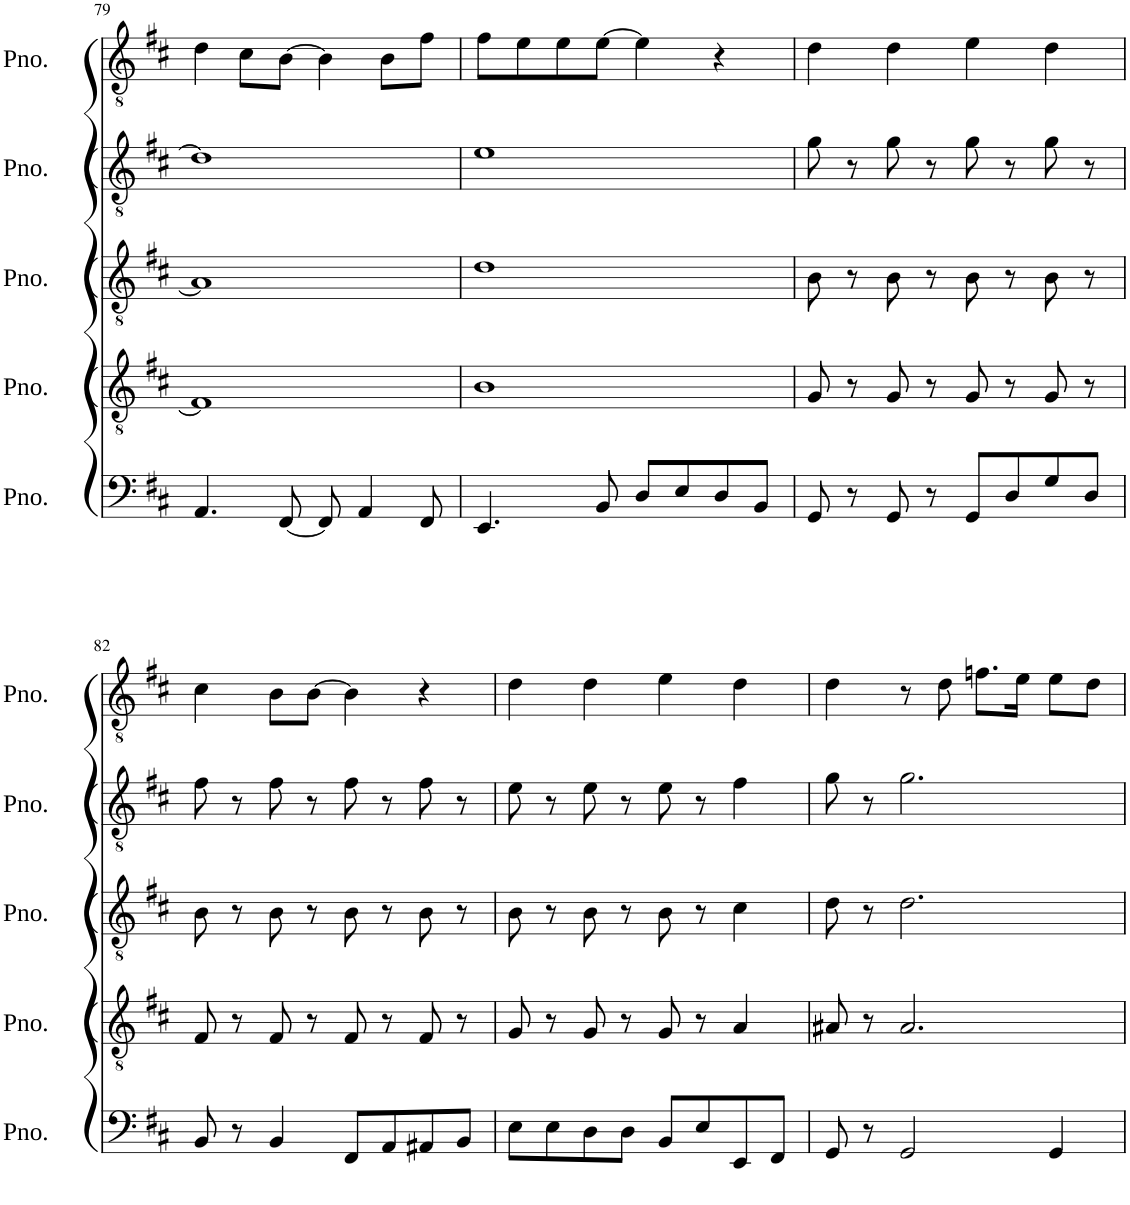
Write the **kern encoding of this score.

**kern	**kern	**kern	**kern	**kern
*part5	*part4	*part3	*part2	*part1
*staff5	*staff4	*staff3	*staff2	*staff1
*I"Piano	*I"Piano	*I"Piano	*I"Piano	*I"Piano
*I'Pno.	*I'Pno.	*I'Pno.	*I'Pno.	*I'Pno.
!!LO:PB:g=z
*clefF4	*clefGv2	*clefGv2	*clefGv2	*clefGv2
*k[f#c#]	*k[f#c#]	*k[f#c#]	*k[f#c#]	*k[f#c#]
*M4/4	*M4/4	*M4/4	*M4/4	*M4/4
=79	=79	=79	=79	=79
4.AA/	1F#]	1A]	1d]	4d\
.	.	.	.	8c#\L
[8FF#/	.	.	.	[8B\J
8FF#/]	.	.	.	4B\]
4AA/	.	.	.	.
.	.	.	.	8B\L
8FF#/	.	.	.	8f#\J
=80	=80	=80	=80	=80
4.EE/	1B	1d	1e	8f#\L
.	.	.	.	8e\
.	.	.	.	8e\
8BB/	.	.	.	[8e\J
8D/L	.	.	.	4e\]
8E/	.	.	.	.
8D/	.	.	.	4r
8BB/J	.	.	.	.
=81	=81	=81	=81	=81
8GG/	8G/	8B\	8g\	4d\
8r	8r	8r	8r	.
8GG/	8G/	8B\	8g\	4d\
8r	8r	8r	8r	.
8GG/L	8G/	8B\	8g\	4e\
8D/	8r	8r	8r	.
8G/	8G/	8B\	8g\	4d\
8D/J	8r	8r	8r	.
!!LO:LB:g=z
=82	=82	=82	=82	=82
8BB/	8F#/	8B\	8f#\	4c#\
8r	8r	8r	8r	.
4BB/	8F#/	8B\	8f#\	8B\L
.	8r	8r	8r	[8B\J
8FF#/L	8F#/	8B\	8f#\	4B\]
8AA/	8r	8r	8r	.
8AA#X/	8F#/	8B\	8f#\	4r
8BB/J	8r	8r	8r	.
=83	=83	=83	=83	=83
8E\L	8G/	8B\	8e\	4d\
8E\	8r	8r	8r	.
8D\	8G/	8B\	8e\	4d\
8D\J	8r	8r	8r	.
8BB/L	8G/	8B\	8e\	4e\
8E/	8r	8r	8r	.
8EE/	4A/	4c#\	4f#\	4d\
8FF#/J	.	.	.	.
=84	=84	=84	=84	=84
8GG/	8A#X/	8d\	8g\	4d\
8r	8r	8r	8r	.
2GG/	2.A#/	2.d\	2.g\	8r
.	.	.	.	8d\
.	.	.	.	8.fn\L
.	.	.	.	16e\Jk
4GG/	.	.	.	8e\L
.	.	.	.	8d\J
=	=	=	=	=
*-	*-	*-	*-	*-
